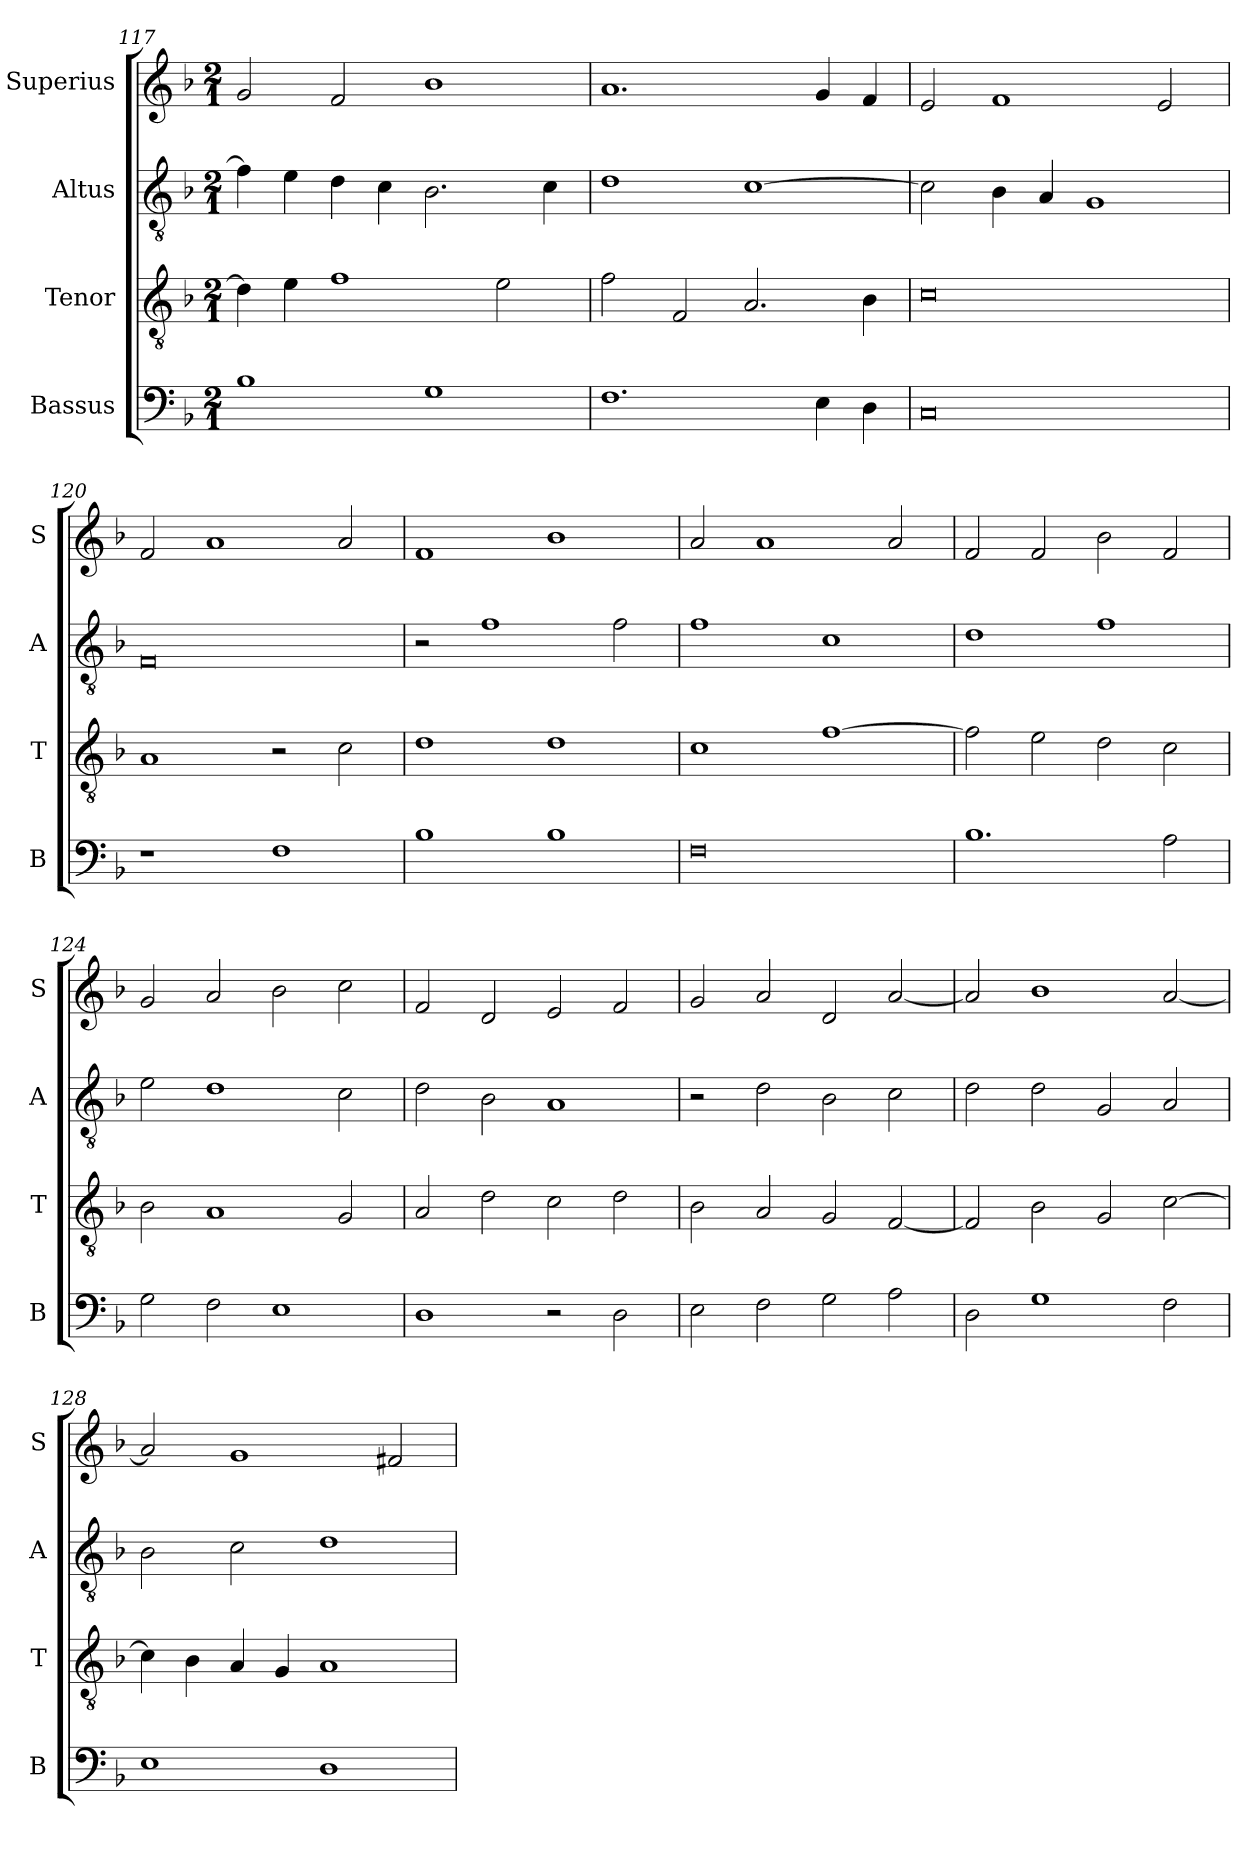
**kern	**kern	**kern	**kern
*part4	*part3	*part2	*part1
*staff4	*staff3	*staff2	*staff1
*I"Bassus	*I"Tenor	*I"Altus	*I"Superius
*I'B	*I'T	*I'A	*I'S
*clefF4	*clefGv2	*clefGv2	*clefG2
*k[b-]	*k[b-]	*k[b-]	*k[b-]
*F:	*F:	*F:	*F:
*M2/1	*M2/1	*M2/1	*M2/1
=117	=117	=117	=117
1B-	4d]	4f]	2g
.	4e	4e	.
.	1f	4d	2f
.	.	4c	.
1G	.	2.B-	1b-
.	2e	.	.
.	.	4c	.
=118	=118	=118	=118
1.F	2f	1d	1.a
.	2F	.	.
.	2.A	[1c	.
4E	.	.	4g
4D	4B-	.	4f
=119	=119	=119	=119
0C	0c	2c]	2e
.	.	4B-	1f
.	.	4A	.
.	.	1G	.
.	.	.	2e
=120	=120	=120	=120
1r	1A	0F	2f
.	.	.	1a
1F	2r	.	.
.	2c	.	2a
=121	=121	=121	=121
1B-	1d	2r	1f
.	.	1f	.
1B-	1d	.	1b-
.	.	2f	.
=122	=122	=122	=122
0F	1c	1f	2a
.	.	.	1a
.	[1f	1c	.
.	.	.	2a
=123	=123	=123	=123
1.B-	2f]	1d	2f
.	2e	.	2f
.	2d	1f	2b-
2A	2c	.	2f
=124	=124	=124	=124
2G	2B-	2e	2g
2F	1A	1d	2a
1E	.	.	2b-
.	2G	2c	2cc
=125	=125	=125	=125
1D	2A	2d	2f
.	2d	2B-	2d
2r	2c	1A	2e
2D	2d	.	2f
=126	=126	=126	=126
2E	2B-	2r	2g
2F	2A	2d	2a
2G	2G	2B-	2d
2A	[2F	2c	[2a
=127	=127	=127	=127
2D	2F]	2d	2a]
1G	2B-	2d	1b-
.	2G	2G	.
2F	[2c	2A	[2a
=128	=128	=128	=128
1E	4c]	2B-	2a]
.	4B-	.	.
.	4A	2c	1g
.	4G	.	.
1D	1A	1d	.
.	.	.	2f#X
=	=	=	=
*-	*-	*-	*-
